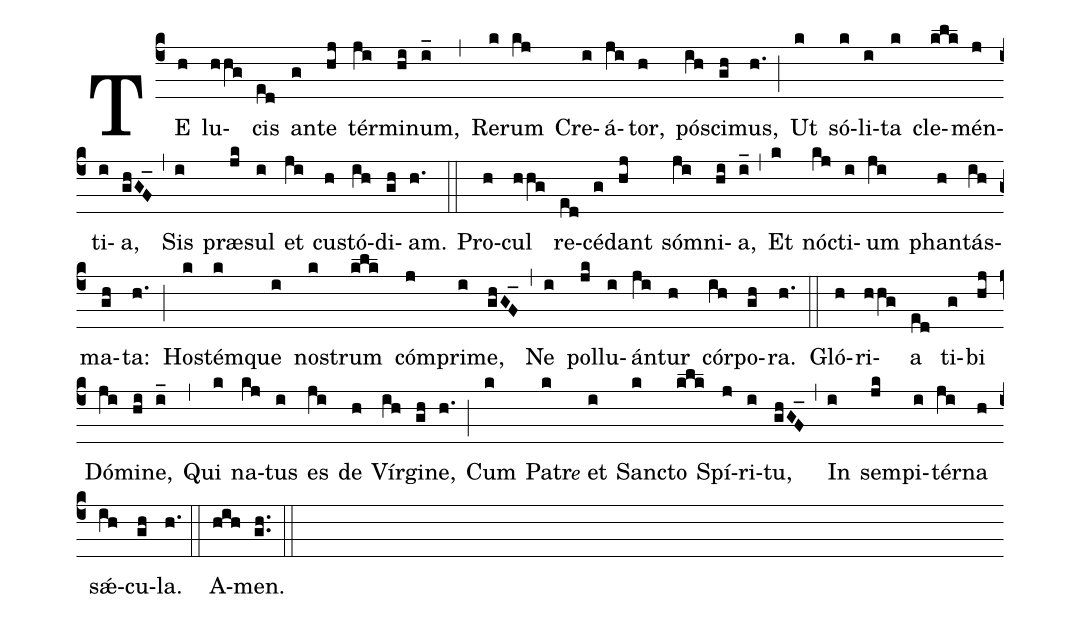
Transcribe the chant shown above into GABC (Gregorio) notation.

%%
(c4)
TE(h) lu(hhg)cis(ed) an(g)te(hj) tér(ji)mi(hi)num,(i_) (,)
Re(k)rum(kj) Cre(i)á(ji)tor,(h) pó(ih)sci(gh)mus,(h.) (;)
Ut(k) só(k)li(i)ta(k) cle(klk)mén(j)ti(i)a,(ghGF_) (,)
Sis(i) præ(jk)sul(i) et(ji) cu(h)stó(ih)di(gh)am.(h.) (::)

Pro(h)cul(hhg) re(ed)cé(g)dant(hj) sóm(ji)ni(hi)a,(i_) (,)
Et(k) nó(kj)cti(i)um(ji) phan(h)tás(ih)ma(gh)ta:(h.) (;)
Ho(k)stém(k)que(i) no(k)strum(klk) cóm(j)pri(i)me,(ghGF_) (,)
Ne(i) pol(jk)lu(i)án(ji)tur(h) cór(ih)po(gh)ra.(h.) (::)

Gló(h)ri(hhg)a(ed) ti(g)bi(hj) Dó(ji)mi(hi)ne,(i_) (,)
Qui(k) na(kj)tus(i) es(ji) de(h) Vír(ih)gi(gh)ne,(h.) (;)
Cum(k) Pa(k)tr<e>e</e> {e}t(i) San(k)cto(klk) Spí(j)ri(i)tu,(ghGF_) (,)
In(i) sem(jk)pi(i)tér(ji)na(h) sǽ(ih)cu(gh)la.(h.) (::)

A(hih)men.(g.h..) (::)
